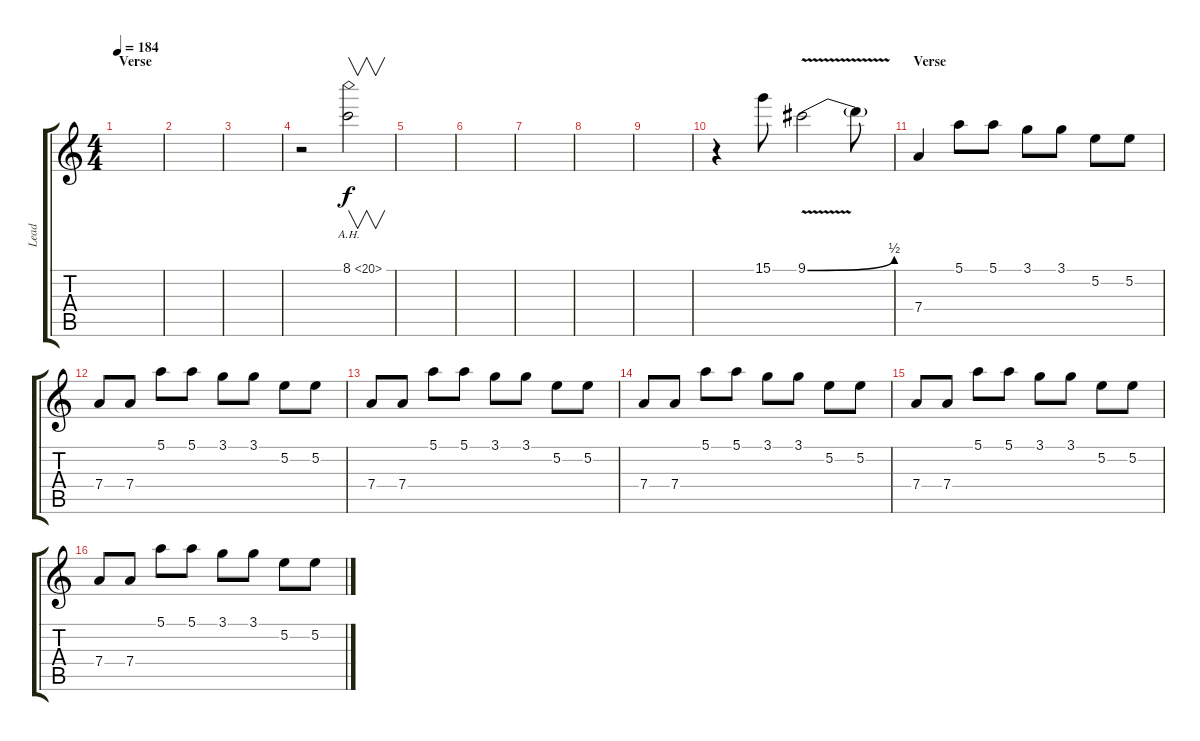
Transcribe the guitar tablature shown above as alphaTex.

\track ("Lead" "Lead") {instrument distortionguitar}
\staff {score tabs}
\tuning (E4 B3 G3 D3 A2 E2) {hide}
\ts (4 4)
\section ("" "Verse")
\tempo 184
\clef g2
\ks c
|
|
|
r.2 8.1{ah 12}.2{v} |
|
|
|
|
|
r.4 15.1.8 9.1{be (bend 0 0 60 2) v}.2 9.1{t}.8 |
\section ("" "Verse")
7.4.4 5.1.8 5.1.8 3.1.8 3.1.8 5.2.8 5.2.8 |
7.4.8 7.4.8 5.1.8 5.1.8 3.1.8 3.1.8 5.2.8 5.2.8 |
7.4.8 7.4.8 5.1.8 5.1.8 3.1.8 3.1.8 5.2.8 5.2.8 |
7.4.8 7.4.8 5.1.8 5.1.8 3.1.8 3.1.8 5.2.8 5.2.8 |
7.4.8 7.4.8 5.1.8 5.1.8 3.1.8 3.1.8 5.2.8 5.2.8 |
7.4.8 7.4.8 5.1.8 5.1.8 3.1.8 3.1.8 5.2.8 5.2.8
